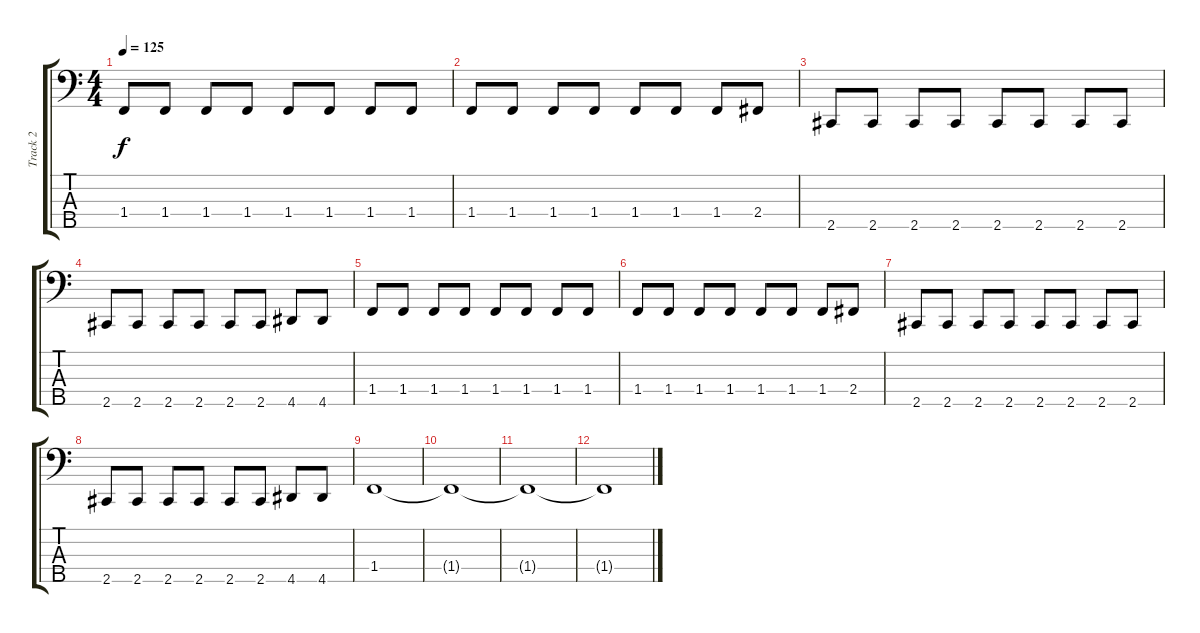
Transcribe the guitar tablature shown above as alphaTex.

\track ("Track 2" "Track 2") {instrument electricbassfinger}
\staff {score tabs}
\tuning (G2 D2 A1 E1 B0) {hide}
\ts (4 4)
\tempo 125
\clef f4
\ks c
1.4.8{dy f} 1.4.8 1.4.8 1.4.8 1.4.8 1.4.8 1.4.8 1.4.8 |
1.4.8 1.4.8 1.4.8 1.4.8 1.4.8 1.4.8 1.4.8 2.4.8 |
2.5.8 2.5.8 2.5.8 2.5.8 2.5.8 2.5.8 2.5.8 2.5.8 |
2.5.8 2.5.8 2.5.8 2.5.8 2.5.8 2.5.8 4.5.8 4.5.8 |
1.4.8 1.4.8 1.4.8 1.4.8 1.4.8 1.4.8 1.4.8 1.4.8 |
1.4.8 1.4.8 1.4.8 1.4.8 1.4.8 1.4.8 1.4.8 2.4.8 |
2.5.8 2.5.8 2.5.8 2.5.8 2.5.8 2.5.8 2.5.8 2.5.8 |
2.5.8 2.5.8 2.5.8 2.5.8 2.5.8 2.5.8 4.5.8 4.5.8 |
1.4.1 |
1.4{t}.1 |
1.4{t}.1 |
1.4{t}.1
